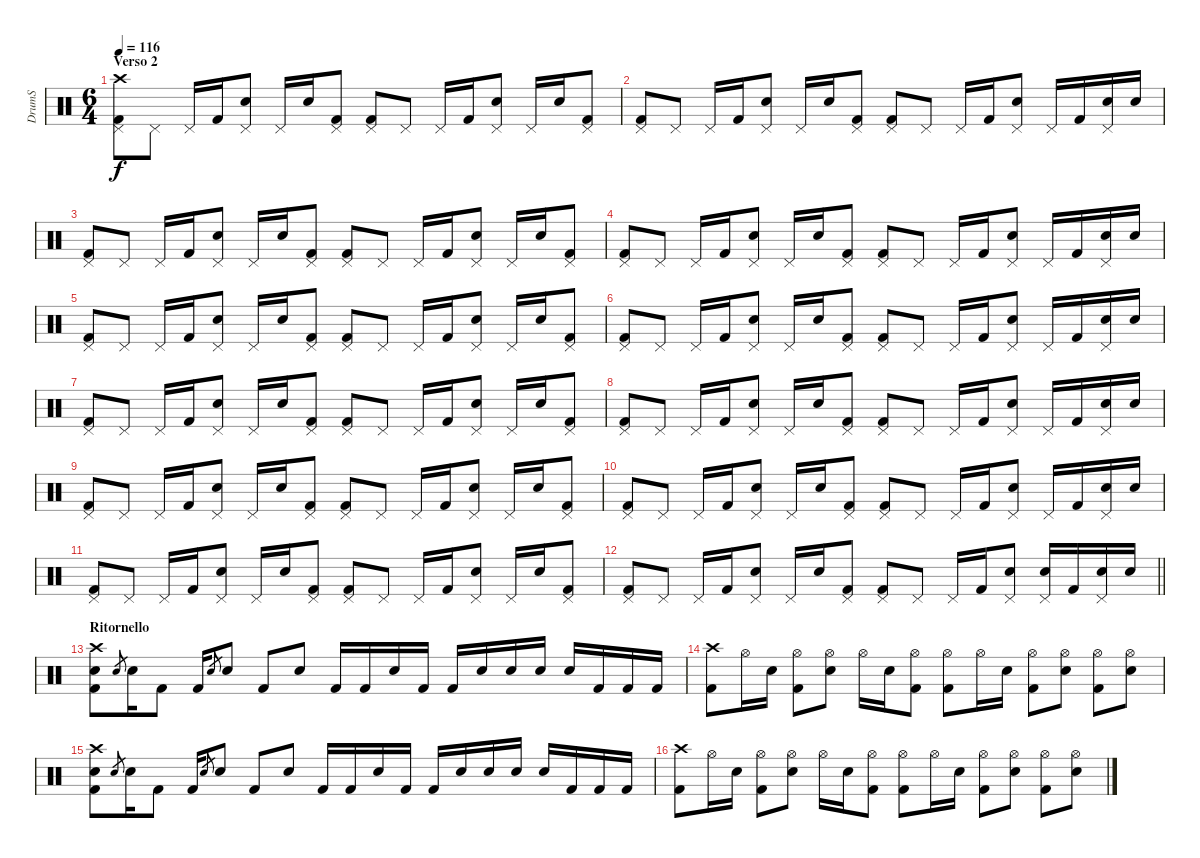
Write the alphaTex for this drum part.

\track ("DrumS" "DrumS") {instrument percussion}
\staff {score}
\articulation defaults
\ts (6 4)
\section ("" "Verso 2")
\tempo 116
\clef neutral
\ks c
("Crash high (hit)" "Kick (hit) 2" "Pedal Hi-Hat (hit)").8{dy f} "Pedal Hi-Hat (hit)".8 "Pedal Hi-Hat (hit)".16 "Kick (hit) 2".16 ("Snare (hit) 2" "Pedal Hi-Hat (hit)").8 "Pedal Hi-Hat (hit)".16 "Electric Snare (hit)".16 ("Kick (hit) 2" "Pedal Hi-Hat (hit)").8 ("Kick (hit) 2" "Pedal Hi-Hat (hit)").8 "Pedal Hi-Hat (hit)".8 "Pedal Hi-Hat (hit)".16 "Kick (hit) 2".16 ("Snare (hit) 2" "Pedal Hi-Hat (hit)").8 "Pedal Hi-Hat (hit)".16 "Electric Snare (hit)".16 ("Kick (hit) 2" "Pedal Hi-Hat (hit)").8 |
("Kick (hit) 2" "Pedal Hi-Hat (hit)").8 "Pedal Hi-Hat (hit)".8 "Pedal Hi-Hat (hit)".16 "Kick (hit) 2".16 ("Snare (hit) 2" "Pedal Hi-Hat (hit)").8 "Pedal Hi-Hat (hit)".16 "Electric Snare (hit)".16 ("Kick (hit) 2" "Pedal Hi-Hat (hit)").8 ("Kick (hit) 2" "Pedal Hi-Hat (hit)").8 "Pedal Hi-Hat (hit)".8 "Pedal Hi-Hat (hit)".16 "Kick (hit) 2".16 ("Snare (hit) 2" "Pedal Hi-Hat (hit)").8 "Pedal Hi-Hat (hit)".16 "Kick (hit) 2".16 ("Snare (hit) 2" "Pedal Hi-Hat (hit)").16 "Electric Snare (hit)".16 |
("Kick (hit) 2" "Pedal Hi-Hat (hit)").8 "Pedal Hi-Hat (hit)".8 "Pedal Hi-Hat (hit)".16 "Kick (hit) 2".16 ("Snare (hit) 2" "Pedal Hi-Hat (hit)").8 "Pedal Hi-Hat (hit)".16 "Electric Snare (hit)".16 ("Kick (hit) 2" "Pedal Hi-Hat (hit)").8 ("Kick (hit) 2" "Pedal Hi-Hat (hit)").8 "Pedal Hi-Hat (hit)".8 "Pedal Hi-Hat (hit)".16 "Kick (hit) 2".16 ("Snare (hit) 2" "Pedal Hi-Hat (hit)").8 "Pedal Hi-Hat (hit)".16 "Electric Snare (hit)".16 ("Kick (hit) 2" "Pedal Hi-Hat (hit)").8 |
("Kick (hit) 2" "Pedal Hi-Hat (hit)").8 "Pedal Hi-Hat (hit)".8 "Pedal Hi-Hat (hit)".16 "Kick (hit) 2".16 ("Snare (hit) 2" "Pedal Hi-Hat (hit)").8 "Pedal Hi-Hat (hit)".16 "Electric Snare (hit)".16 ("Kick (hit) 2" "Pedal Hi-Hat (hit)").8 ("Kick (hit) 2" "Pedal Hi-Hat (hit)").8 "Pedal Hi-Hat (hit)".8 "Pedal Hi-Hat (hit)".16 "Kick (hit) 2".16 ("Snare (hit) 2" "Pedal Hi-Hat (hit)").8 "Pedal Hi-Hat (hit)".16 "Kick (hit) 2".16 ("Snare (hit) 2" "Pedal Hi-Hat (hit)").16 "Electric Snare (hit)".16 |
("Kick (hit) 2" "Pedal Hi-Hat (hit)").8 "Pedal Hi-Hat (hit)".8 "Pedal Hi-Hat (hit)".16 "Kick (hit) 2".16 ("Snare (hit) 2" "Pedal Hi-Hat (hit)").8 "Pedal Hi-Hat (hit)".16 "Electric Snare (hit)".16 ("Kick (hit) 2" "Pedal Hi-Hat (hit)").8 ("Kick (hit) 2" "Pedal Hi-Hat (hit)").8 "Pedal Hi-Hat (hit)".8 "Pedal Hi-Hat (hit)".16 "Kick (hit) 2".16 ("Snare (hit) 2" "Pedal Hi-Hat (hit)").8 "Pedal Hi-Hat (hit)".16 "Electric Snare (hit)".16 ("Kick (hit) 2" "Pedal Hi-Hat (hit)").8 |
("Kick (hit) 2" "Pedal Hi-Hat (hit)").8 "Pedal Hi-Hat (hit)".8 "Pedal Hi-Hat (hit)".16 "Kick (hit) 2".16 ("Snare (hit) 2" "Pedal Hi-Hat (hit)").8 "Pedal Hi-Hat (hit)".16 "Electric Snare (hit)".16 ("Kick (hit) 2" "Pedal Hi-Hat (hit)").8 ("Kick (hit) 2" "Pedal Hi-Hat (hit)").8 "Pedal Hi-Hat (hit)".8 "Pedal Hi-Hat (hit)".16 "Kick (hit) 2".16 ("Snare (hit) 2" "Pedal Hi-Hat (hit)").8 "Pedal Hi-Hat (hit)".16 "Kick (hit) 2".16 ("Snare (hit) 2" "Pedal Hi-Hat (hit)").16 "Electric Snare (hit)".16 |
("Kick (hit) 2" "Pedal Hi-Hat (hit)").8 "Pedal Hi-Hat (hit)".8 "Pedal Hi-Hat (hit)".16 "Kick (hit) 2".16 ("Snare (hit) 2" "Pedal Hi-Hat (hit)").8 "Pedal Hi-Hat (hit)".16 "Electric Snare (hit)".16 ("Kick (hit) 2" "Pedal Hi-Hat (hit)").8 ("Kick (hit) 2" "Pedal Hi-Hat (hit)").8 "Pedal Hi-Hat (hit)".8 "Pedal Hi-Hat (hit)".16 "Kick (hit) 2".16 ("Snare (hit) 2" "Pedal Hi-Hat (hit)").8 "Pedal Hi-Hat (hit)".16 "Electric Snare (hit)".16 ("Kick (hit) 2" "Pedal Hi-Hat (hit)").8 |
("Kick (hit) 2" "Pedal Hi-Hat (hit)").8 "Pedal Hi-Hat (hit)".8 "Pedal Hi-Hat (hit)".16 "Kick (hit) 2".16 ("Snare (hit) 2" "Pedal Hi-Hat (hit)").8 "Pedal Hi-Hat (hit)".16 "Electric Snare (hit)".16 ("Kick (hit) 2" "Pedal Hi-Hat (hit)").8 ("Kick (hit) 2" "Pedal Hi-Hat (hit)").8 "Pedal Hi-Hat (hit)".8 "Pedal Hi-Hat (hit)".16 "Kick (hit) 2".16 ("Snare (hit) 2" "Pedal Hi-Hat (hit)").8 "Pedal Hi-Hat (hit)".16 "Kick (hit) 2".16 ("Snare (hit) 2" "Pedal Hi-Hat (hit)").16 "Electric Snare (hit)".16 |
("Kick (hit) 2" "Pedal Hi-Hat (hit)").8 "Pedal Hi-Hat (hit)".8 "Pedal Hi-Hat (hit)".16 "Kick (hit) 2".16 ("Snare (hit) 2" "Pedal Hi-Hat (hit)").8 "Pedal Hi-Hat (hit)".16 "Electric Snare (hit)".16 ("Kick (hit) 2" "Pedal Hi-Hat (hit)").8 ("Kick (hit) 2" "Pedal Hi-Hat (hit)").8 "Pedal Hi-Hat (hit)".8 "Pedal Hi-Hat (hit)".16 "Kick (hit) 2".16 ("Snare (hit) 2" "Pedal Hi-Hat (hit)").8 "Pedal Hi-Hat (hit)".16 "Electric Snare (hit)".16 ("Kick (hit) 2" "Pedal Hi-Hat (hit)").8 |
("Kick (hit) 2" "Pedal Hi-Hat (hit)").8 "Pedal Hi-Hat (hit)".8 "Pedal Hi-Hat (hit)".16 "Kick (hit) 2".16 ("Snare (hit) 2" "Pedal Hi-Hat (hit)").8 "Pedal Hi-Hat (hit)".16 "Electric Snare (hit)".16 ("Kick (hit) 2" "Pedal Hi-Hat (hit)").8 ("Kick (hit) 2" "Pedal Hi-Hat (hit)").8 "Pedal Hi-Hat (hit)".8 "Pedal Hi-Hat (hit)".16 "Kick (hit) 2".16 ("Snare (hit) 2" "Pedal Hi-Hat (hit)").8 "Pedal Hi-Hat (hit)".16 "Kick (hit) 2".16 ("Snare (hit) 2" "Pedal Hi-Hat (hit)").16 "Electric Snare (hit)".16 |
("Kick (hit) 2" "Pedal Hi-Hat (hit)").8 "Pedal Hi-Hat (hit)".8 "Pedal Hi-Hat (hit)".16 "Kick (hit) 2".16 ("Snare (hit) 2" "Pedal Hi-Hat (hit)").8 "Pedal Hi-Hat (hit)".16 "Electric Snare (hit)".16 ("Kick (hit) 2" "Pedal Hi-Hat (hit)").8 ("Kick (hit) 2" "Pedal Hi-Hat (hit)").8 "Pedal Hi-Hat (hit)".8 "Pedal Hi-Hat (hit)".16 "Kick (hit) 2".16 ("Snare (hit) 2" "Pedal Hi-Hat (hit)").8 "Pedal Hi-Hat (hit)".16 "Electric Snare (hit)".16 ("Kick (hit) 2" "Pedal Hi-Hat (hit)").8 |
\barLineRight lightlight
("Kick (hit) 2" "Pedal Hi-Hat (hit)").8 "Pedal Hi-Hat (hit)".8 "Pedal Hi-Hat (hit)".16 "Kick (hit) 2".16 ("Snare (hit) 2" "Pedal Hi-Hat (hit)").8 "Pedal Hi-Hat (hit)".16 "Electric Snare (hit)".16 ("Kick (hit) 2" "Pedal Hi-Hat (hit)").8 ("Kick (hit) 2" "Pedal Hi-Hat (hit)").8 "Pedal Hi-Hat (hit)".8 "Pedal Hi-Hat (hit)".16 "Kick (hit) 2".16 ("Snare (hit) 2" "Pedal Hi-Hat (hit)").8 ("Electric Snare (hit)" "Pedal Hi-Hat (hit)").16 "Kick (hit) 2".16 ("Electric Snare (hit)" "Pedal Hi-Hat (hit)").16 "Electric Snare (hit)".16 |
\section ("" "Ritornello")
("Crash high (hit)" "Snare (hit) 2" "Kick (hit) 2").8 "Snare (hit) 2".8{gr} "Electric Snare (hit)".16 "Kick (hit) 2".8 "Kick (hit) 2".16 "Snare (hit) 2".8{gr} "Electric Snare (hit)".8 "Kick (hit) 2".8 "Electric Snare (hit)".8 "Kick (hit) 2".16 "Kick (hit) 2".16 "Electric Snare (hit)".16 "Kick (hit) 2".16 "Kick (hit) 2".16 "Electric Snare (hit)".16 "Electric Snare (hit)".16 "Snare (hit) 2".16 "Snare (hit) 2".16 "Kick (hit) 2".16 "Kick (hit) 2".16 "Kick (hit) 2".16 |
("Crash high (hit)" "Kick (hit) 2").8 "Hi-Hat (open)".16 "Electric Snare (hit)".16 ("Hi-Hat (open)" "Kick (hit) 2").8 ("Hi-Hat (open)" "Electric Snare (hit)").8 "Hi-Hat (open)".16 "Electric Snare (hit)".16 ("Hi-Hat (open)" "Kick (hit) 2").8 ("Hi-Hat (open)" "Kick (hit) 2").8 "Hi-Hat (open)".16 "Electric Snare (hit)".16 ("Hi-Hat (open)" "Kick (hit) 2").8 ("Hi-Hat (open)" "Electric Snare (hit)").8 ("Hi-Hat (open)" "Kick (hit) 2").8 ("Hi-Hat (open)" "Electric Snare (hit)").8 |
("Crash high (hit)" "Snare (hit) 2" "Kick (hit) 2").8 "Snare (hit) 2".8{gr} "Electric Snare (hit)".16 "Kick (hit) 2".8 "Kick (hit) 2".16 "Snare (hit) 2".8{gr} "Electric Snare (hit)".8 "Kick (hit) 2".8 "Electric Snare (hit)".8 "Kick (hit) 2".16 "Kick (hit) 2".16 "Electric Snare (hit)".16 "Kick (hit) 2".16 "Kick (hit) 2".16 "Electric Snare (hit)".16 "Electric Snare (hit)".16 "Snare (hit) 2".16 "Snare (hit) 2".16 "Kick (hit) 2".16 "Kick (hit) 2".16 "Kick (hit) 2".16 |
("Crash high (hit)" "Kick (hit) 2").8 "Hi-Hat (open)".16 "Electric Snare (hit)".16 ("Hi-Hat (open)" "Kick (hit) 2").8 ("Hi-Hat (open)" "Electric Snare (hit)").8 "Hi-Hat (open)".16 "Electric Snare (hit)".16 ("Hi-Hat (open)" "Kick (hit) 2").8 ("Hi-Hat (open)" "Kick (hit) 2").8 "Hi-Hat (open)".16 "Electric Snare (hit)".16 ("Hi-Hat (open)" "Kick (hit) 2").8 ("Hi-Hat (open)" "Electric Snare (hit)").8 ("Hi-Hat (open)" "Kick (hit) 2").8 ("Hi-Hat (open)" "Electric Snare (hit)").8
